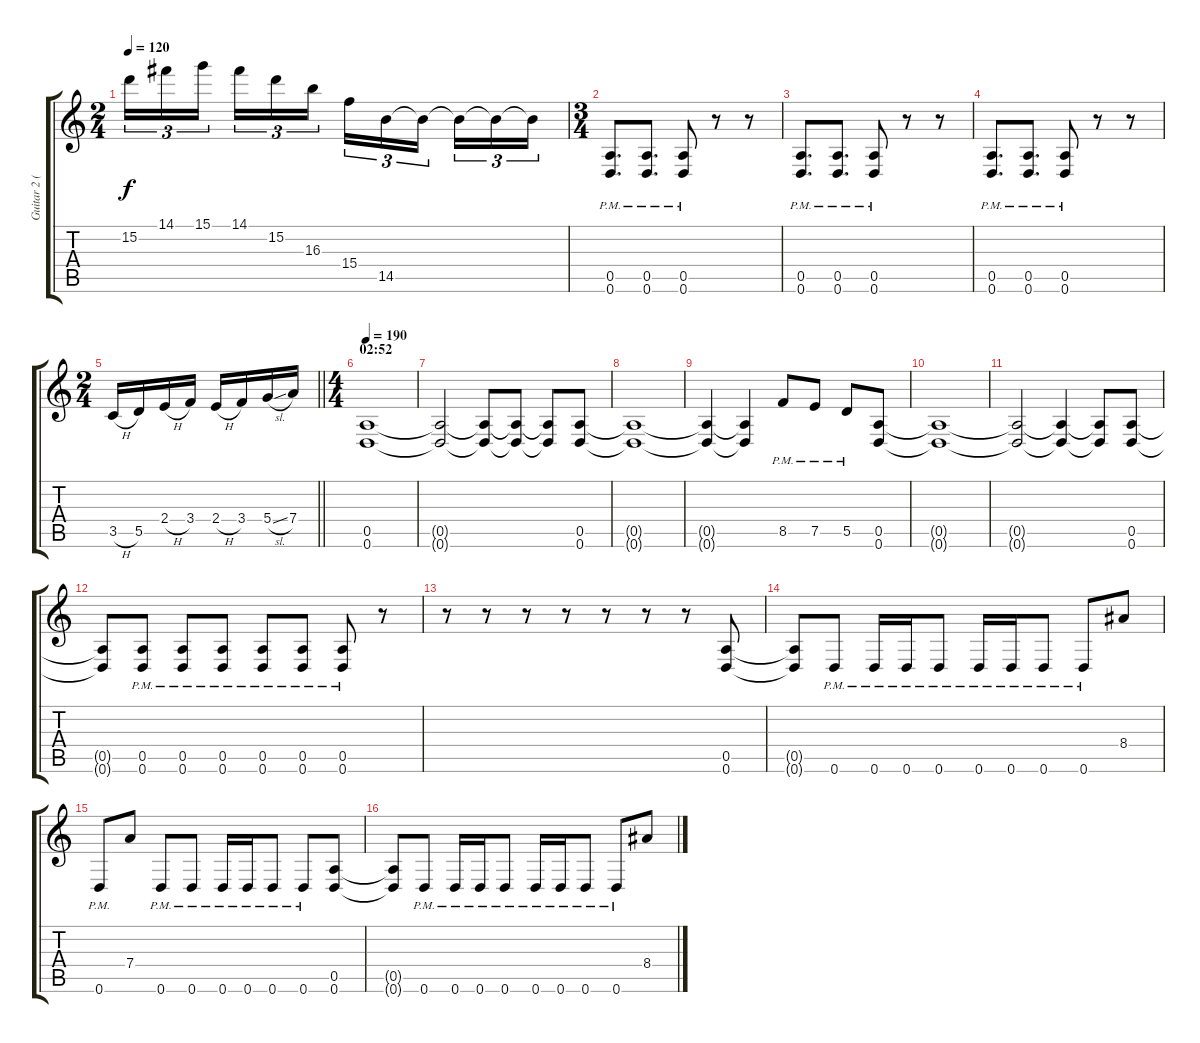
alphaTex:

\track ("Guitar 2 (Right Speaker)" "Guitar 2 (") {instrument distortionguitar}
\staff {score tabs}
\tuning (E4 B3 G3 D3 A2 D2) {hide}
\ts (2 4)
\tempo 120
\clef g2
\ks c
15.2.16{tu (3 2) dy f} 14.1.16{tu (3 2)} 15.1.16{tu (3 2) beam splitsecondary} 14.1.16{tu (3 2)} 15.2.16{tu (3 2)} 16.3.16{tu (3 2)} 15.4.16{tu (3 2)} 14.5.16{tu (3 2)} 14.5{t}.16{tu (3 2) beam splitsecondary} 14.5{t}.16{tu (3 2)} 14.5{t}.16{tu (3 2)} 14.5{t}.16{tu (3 2)} |
\ts (3 4)
(0.5{pm} 0.6{pm}).8{d} (0.5{pm} 0.6{pm}).8{d} (0.5{pm} 0.6{pm}).8 r.8 r.8 |
(0.5{pm} 0.6{pm}).8{d} (0.5{pm} 0.6{pm}).8{d} (0.5{pm} 0.6{pm}).8 r.8 r.8 |
(0.5{pm} 0.6{pm}).8{d} (0.5{pm} 0.6{pm}).8{d} (0.5{pm} 0.6{pm}).8 r.8 r.8 |
\ts (2 4)
\barLineRight lightlight
3.5{h}.16 5.5.16 2.4{h}.16 3.4.16 2.4{h}.16 3.4.16 5.4{sl}.16 7.4.16 |
\ts (4 4)
\section ("" "02:52")
\tempo 190
(0.5 0.6).1 |
(0.5{t} 0.6{t}).2 (0.5{t} 0.6{t}).8 (0.5{t} 0.6{t}).8 (0.5{t} 0.6{t}).8 (0.5 0.6).8 |
(0.5{t} 0.6{t}).1 |
(0.5{t} 0.6{t}).4 (0.5{t} 0.6{t}).4 8.5{pm}.8 7.5{pm}.8 5.5{pm}.8 (0.5 0.6).8 |
(0.5{t} 0.6{t}).1 |
(0.5{t} 0.6{t}).2 (0.5{t} 0.6{t}).4 (0.5{t} 0.6{t}).8 (0.5 0.6).8 |
(0.5{t} 0.6{t}).8 (0.5{pm} 0.6{pm}).8 (0.5{pm} 0.6{pm}).8 (0.5{pm} 0.6{pm}).8 (0.5{pm} 0.6{pm}).8 (0.5{pm} 0.6{pm}).8 (0.5{pm} 0.6{pm}).8 r.8 |
r.8 r.8 r.8 r.8 r.8 r.8 r.8 (0.5 0.6).8 |
(0.5{t} 0.6{t}).8 0.6{pm}.8 0.6{pm}.16 0.6{pm}.16 0.6{pm}.8 0.6{pm}.16 0.6{pm}.16 0.6{pm}.8 0.6{pm}.8 8.4.8 |
0.6{pm}.8 7.4.8 0.6{pm}.8 0.6{pm}.8 0.6{pm}.16 0.6{pm}.16 0.6{pm}.8 0.6{pm}.8 (0.5 0.6).8 |
(0.5{t} 0.6{t}).8 0.6{pm}.8 0.6{pm}.16 0.6{pm}.16 0.6{pm}.8 0.6{pm}.16 0.6{pm}.16 0.6{pm}.8 0.6{pm}.8 8.4.8
